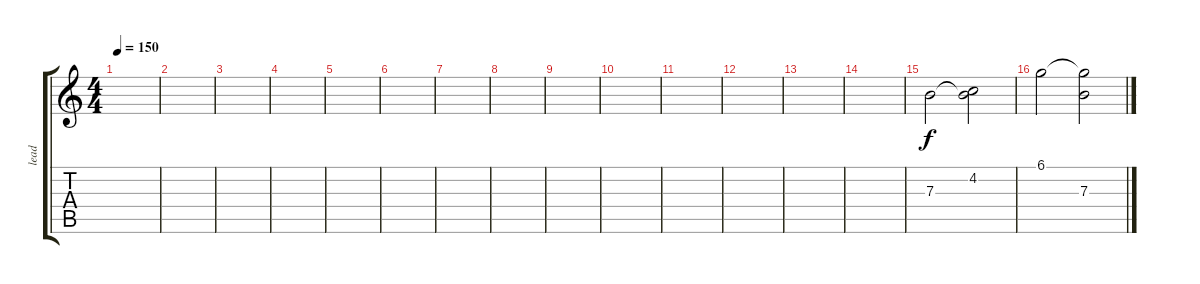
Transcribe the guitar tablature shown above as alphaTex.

\track ("lead" "lead") {instrument overdrivenguitar}
\staff {score tabs}
\tuning (Db4 Ab3 E3 B2 Gb2 B1) {hide}
\ts (4 4)
\tempo 150
\clef g2
\ks c
|
|
|
|
|
|
|
|
|
|
|
|
|
|
7.3.2 (4.2 7.3{t}).2 |
6.1.2{beam merge} (6.1{t} 7.3).2
